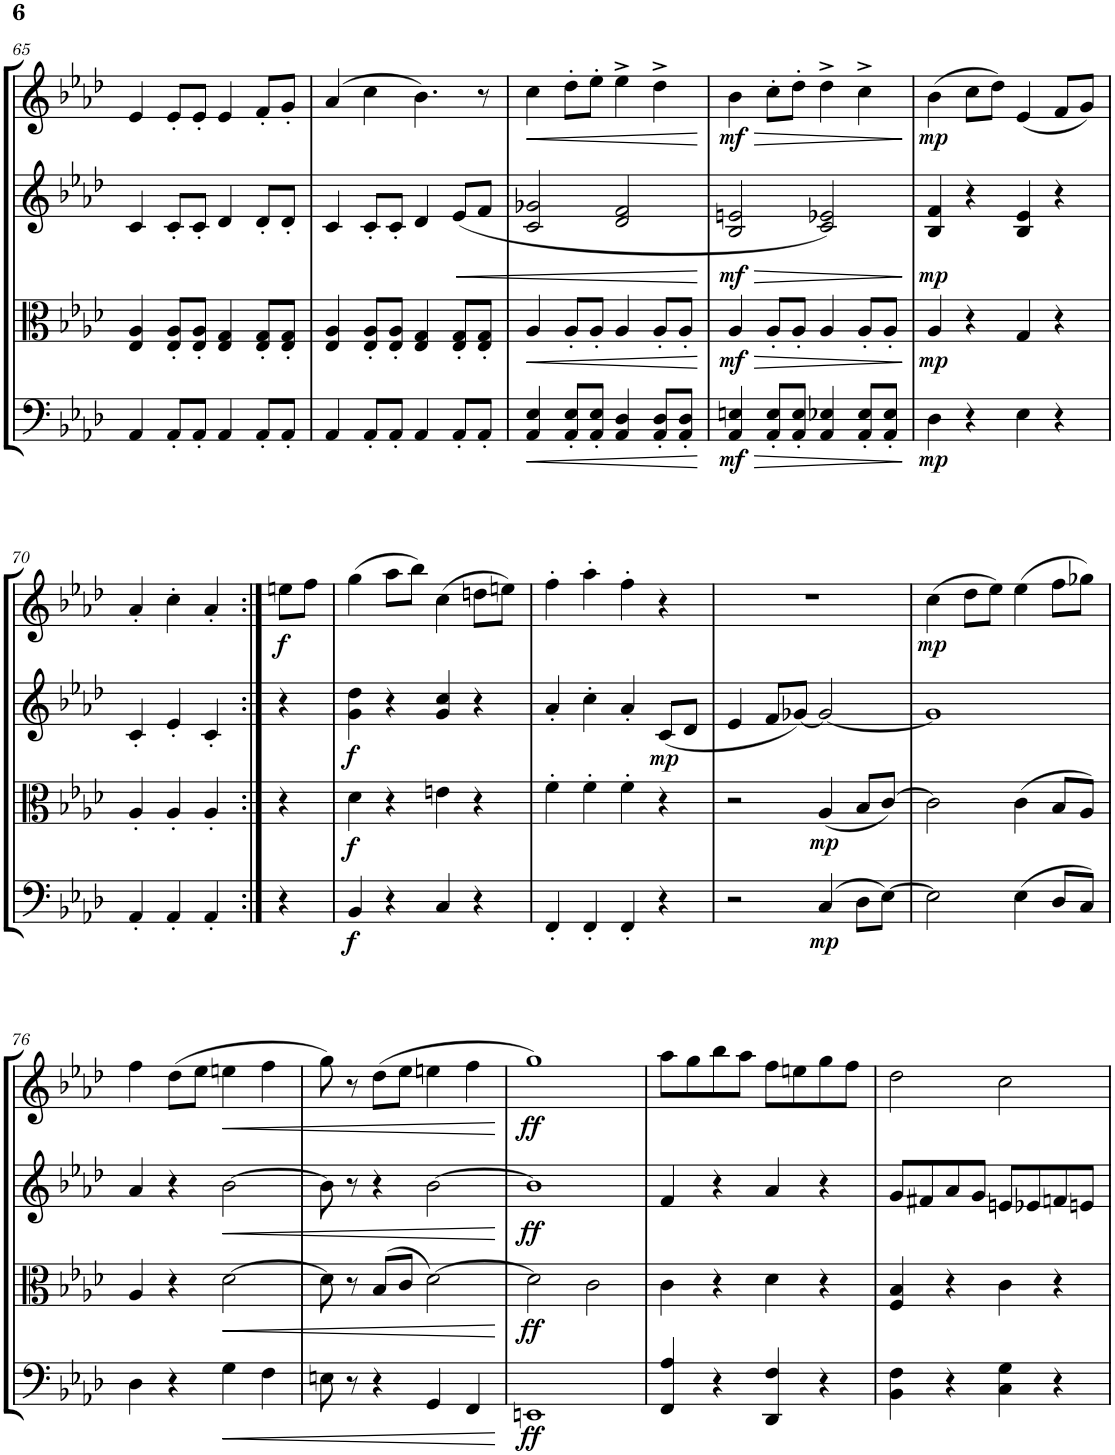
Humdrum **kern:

**kern	**dynam	**kern	**dynam	**kern	**dynam	**kern	**dynam
*part4	*part4	*part3	*part3	*part2	*part2	*part1	*part1
*staff4	*staff4	*staff3	*staff3	*staff2	*staff2	*staff1	*staff1
*I"Violoncello	*	*I"Viola	*	*I"Violin II	*	*I"Violin I	*
*I'Vc	*	*I'Vla	*	*I'Vln	*	*I'Vln	*
!!LO:PB:g=z
*clefF4	*	*clefC3	*	*clefG2	*	*clefG2	*
*k[b-e-a-d-]	*	*k[b-e-a-d-]	*	*k[b-e-a-d-]	*	*k[b-e-a-d-]	*
*M4/4	*	*M4/4	*	*M4/4	*	*M4/4	*
=65	=65	=65	=65	=65	=65	=65	=65
4AA-/	.	4E-/ 4A-/	.	4c/	.	4e-/	.
8AA-'/L	.	8E-/' 8A-/'L	.	8c'/L	.	8e-'/L	.
8AA-'/J	.	8E-/' 8A-/'J	.	8c'/J	.	8e-'/J	.
4AA-/	.	4E-/ 4G/	.	4d-/	.	4e-/	.
8AA-'/L	.	8E-/' 8G/'L	.	8d-'/L	.	8f'/L	.
8AA-'/J	.	8E-/' 8G/'J	.	8d-'/J	.	8g'/J	.
=66	=66	=66	=66	=66	=66	=66	=66
4AA-/	.	4E-/ 4A-/	.	4c/	.	(4a-/	.
8AA-'/L	.	8E-/' 8A-/'L	.	8c'/L	.	4cc\	.
8AA-'/J	.	8E-/' 8A-/'J	.	8c'/J	.	.	.
4AA-/	.	4E-/ 4G/	.	4d-/	.	4.b-\)	.
!	!	!	!	!	!LO:HP:b	!	!
8AA-'/L	.	8E-/' 8G/'L	.	(8e-/L	<	.	.
8AA-'/J	.	8E-/' 8G/'J	.	8f/J	.	8r	.
=67	=67	=67	=67	=67	=67	=67	=67
!	!LO:HP:b	!	!LO:HP:b	!	!	!	!LO:HP:b
4AA-/ 4E-/	<	4A-/	<	2c/ 2g-X/	.	4cc\	<
8AA-/' 8E-/'L	.	8A-'/L	.	.	.	8dd-'\L	.
8AA-/' 8E-/'J	.	8A-'/J	.	.	.	8ee-'\J	.
4AA-/ 4D-/	.	4A-/	.	2d-/ 2f/	.	4ee-^\	.
8AA-/' 8D-/'L	.	8A-'/L	.	.	.	4dd-^\	.
8AA-/' 8D-/'J	.	8A-'/J	.	.	.	.	.
.	[	.	[	.	[	.	[
=68	=68	=68	=68	=68	=68	=68	=68
!	!LO:HP:b	!	!LO:HP:b	!	!LO:HP:b	!	!LO:HP:b
!	!LO:DY:n=1:b	!	!LO:DY:n=1:b	!	!LO:DY:n=1:b	!	!LO:DY:n=1:b
4AA-/ 4En/	> mf	4A-/	> mf	2B-/ 2en/	> mf	4b-\	> mf
8AA-/' 8E/'L	.	8A-'/L	.	.	.	8cc'\L	.
8AA-/' 8E/'J	.	8A-'/J	.	.	.	8dd-'\J	.
4AA-/ 4E-X/	.	4A-/	.	2c/ 2e-X/)	.	4dd-^\	.
8AA-/' 8E-/'L	.	8A-'/L	.	.	.	4cc^\	.
8AA-/' 8E-/'J	.	8A-'/J	.	.	.	.	.
.	]	.	]	.	]	.	]
=69	=69	=69	=69	=69	=69	=69	=69
!	!LO:DY:b	!	!LO:DY:b	!	!LO:DY:b	!	!LO:DY:b
4D-\	mp	4A-/	mp	4B-/ 4f/	mp	(4b-\	mp
4r	.	4r	.	4r	.	8cc\L	.
.	.	.	.	.	.	8dd-\J)	.
4E-\	.	4G/	.	4B-/ 4e-/	.	(4e-/	.
4r	.	4r	.	4r	.	8f/L	.
.	.	.	.	.	.	8g/J)	.
!!LO:LB:g=z
=70	=70	=70	=70	=70	=70	=70	=70
4AA-'/	.	4A-'/	.	4c'/	.	4a-'/	.
4AA-'/	.	4A-'/	.	4e-'/	.	4cc'\	.
4AA-'/	.	4A-'/	.	4c'/	.	4a-'/	.
=71:|!	=71:|!	=71:|!	=71:|!	=71:|!	=71:|!	=71:|!	=71:|!
!	!	!	!	!	!	!	!LO:DY:b
4r	.	4r	.	4r	.	8een\L	f
.	.	.	.	.	.	8ff\J	.
=72	=72	=72	=72	=72	=72	=72	=72
!	!LO:DY:b	!	!LO:DY:b	!	!LO:DY:b	!	!
4BB-/	f	4d-\	f	4g\ 4dd-\	f	(4gg\	.
4r	.	4r	.	4r	.	8aa-\L	.
.	.	.	.	.	.	8bb-\J)	.
4C/	.	4en\	.	4g/ 4cc/	.	(4cc\	.
4r	.	4r	.	4r	.	8ddn\L	.
.	.	.	.	.	.	8een\J)	.
=73	=73	=73	=73	=73	=73	=73	=73
4FF'/	.	4f'\	.	4a-'/	.	4ff'\	.
4FF'/	.	4f'\	.	4cc'\	.	4aa-'\	.
4FF'/	.	4f'\	.	4a-'/	.	4ff'\	.
!	!	!	!	!	!LO:DY:b	!	!
4r	.	4r	.	(8c/L	mp	4r	.
.	.	.	.	8d-/J	.	.	.
=74	=74	=74	=74	=74	=74	=74	=74
2r	.	2r	.	4e-/	.	1r	.
.	.	.	.	8f/L	.	.	.
.	.	.	.	[8g-X/J)	.	.	.
!	!LO:DY:b	!	!LO:DY:b	!	!	!	!
(4C/	mp	(4A-/	mp	2g-/_	.	.	.
8D-\L	.	8B-/L	.	.	.	.	.
[8E-\J)	.	[8c/J)	.	.	.	.	.
=75	=75	=75	=75	=75	=75	=75	=75
!	!	!	!	!	!	!	!LO:DY:b
2E-\]	.	2c\]	.	1g-]	.	(4cc\	mp
.	.	.	.	.	.	8dd-\L	.
.	.	.	.	.	.	8ee-\J)	.
(4E-\	.	(4c\	.	.	.	(4ee-\	.
8D-/L	.	8B-/L	.	.	.	8ff\L	.
8C/J)	.	8A-/J)	.	.	.	8gg-X\J)	.
!!LO:LB:g=z
=76	=76	=76	=76	=76	=76	=76	=76
4D-\	.	4A-/	.	4a-/	.	4ff\	.
4r	.	4r	.	4r	.	(8dd-\L	.
.	.	.	.	.	.	8ee-\J	.
!	!LO:HP:b	!	!LO:HP:b	!	!LO:HP:b	!	!LO:HP:b
4G\	<	[2d-\	<	[2b-\	<	4een\	<
4F\	.	.	.	.	.	4ff\	.
=77	=77	=77	=77	=77	=77	=77	=77
8En\	.	8d-\]	.	8b-\]	.	8gg\)	.
8r	.	8r	.	8r	.	8r	.
4r	.	(8B-/L	.	4r	.	(8dd-\L	.
.	.	8c/J	.	.	.	8ee-\J	.
4GG/	.	[2d-\)	.	[2b-\	.	4een\	.
4FF/	.	.	.	.	.	4ff\	.
.	[	.	[	.	[	.	[
=78	=78	=78	=78	=78	=78	=78	=78
!	!LO:DY:b	!	!LO:DY:b	!	!LO:DY:b	!	!LO:DY:b
1EEn	ff	2d-\]	ff	1b-]	ff	1gg)	ff
.	.	2c\	.	.	.	.	.
=79	=79	=79	=79	=79	=79	=79	=79
4FF/ 4A-/	.	4c\	.	4f/	.	8aa-\L	.
.	.	.	.	.	.	8gg\	.
4r	.	4r	.	4r	.	8bb-\	.
.	.	.	.	.	.	8aa-\J	.
4DD-/ 4F/	.	4d-\	.	4a-/	.	8ff\L	.
.	.	.	.	.	.	8een\	.
4r	.	4r	.	4r	.	8gg\	.
.	.	.	.	.	.	8ff\J	.
=80	=80	=80	=80	=80	=80	=80	=80
4BB-\ 4F\	.	4F/ 4B-/	.	8g/L	.	2dd-\	.
.	.	.	.	8f#X/	.	.	.
4r	.	4r	.	8a-/	.	.	.
.	.	.	.	8g/J	.	.	.
4C\ 4G\	.	4c\	.	8en/L	.	2cc\	.
.	.	.	.	8e-X/	.	.	.
4r	.	4r	.	8fn/	.	.	.
.	.	.	.	8en/J	.	.	.
=	=	=	=	=	=	=	=
*-	*-	*-	*-	*-	*-	*-	*-
